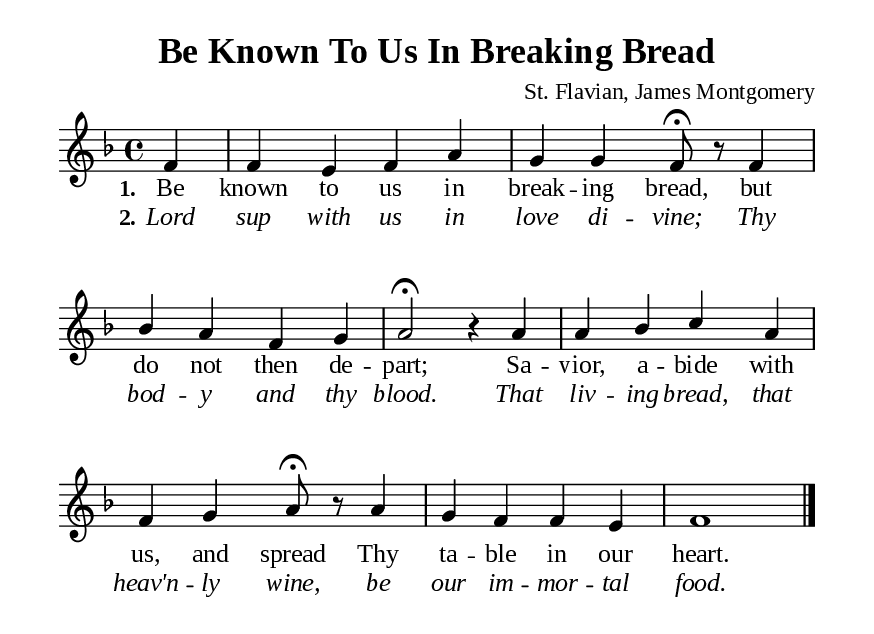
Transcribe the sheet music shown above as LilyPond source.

\version "2.18.2"

\header {
  title = "Be Known To Us In Breaking Bread"
  composer = "St. Flavian, James Montgomery"
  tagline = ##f
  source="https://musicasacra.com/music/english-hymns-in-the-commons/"
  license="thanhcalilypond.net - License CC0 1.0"
}

global= {
  \key f \major
  \time 4/4
  \override Score.BarNumber.break-visibility = ##(#f #f #f)
  \override Lyrics.LyricSpace.minimum-distance = #3.0
}

\paper {
  #(set-paper-size "a5")
  top-margin = 10\mm
  bottom-margin = 5\mm
  left-margin = 10\mm
  right-margin = 10\mm
  indent = #0
  #(define fonts
	 (make-pango-font-tree "Liberation Serif"
	 		       "Liberation Serif"
			       "Liberation Serif"
			       (/ 20 20)))
  system-system-spacing = #'((basic-distance . 3) (padding . 5))
}

printItalic = \with {
  \override LyricText.font-shape = #'italic
}

% Verse music
musicVerseSoprano = \relative c' {
                    \partial 4 f4 |
  f e f a |
  g g f8 \fermata r f4 |
  bes a f g |
  a2 \fermata r4 a |
  a bes c a |
  f g a8 \fermata r a4 |
  g f f e |
  f1 \bar "|."
}

% Verse lyrics
verseOne = \lyricmode {
  \set stanza = #"1."
  Be known to us in break -- ing bread, but do not then de -- part;
  Sa -- vior, a -- bide with us, and spread Thy ta -- ble in our heart.
}

verseTwo = \lyricmode {
  \set stanza = #"2."
  Lord sup with us in love di -- vine; Thy bod -- y and thy blood.
  That liv -- ing bread, that heav'n -- ly wine, be our im -- mor -- tal food.
}

% Layout
\score {
    \new ChoirStaff <<
      \new Staff <<
        \clef "treble"
        \new Voice = "sopranos" { \global \stemUp \slurUp \musicVerseSoprano }
      >>
      \new Lyrics \lyricsto sopranos \verseOne
      \new Lyrics \printItalic \lyricsto sopranos \verseTwo
    >>
}
